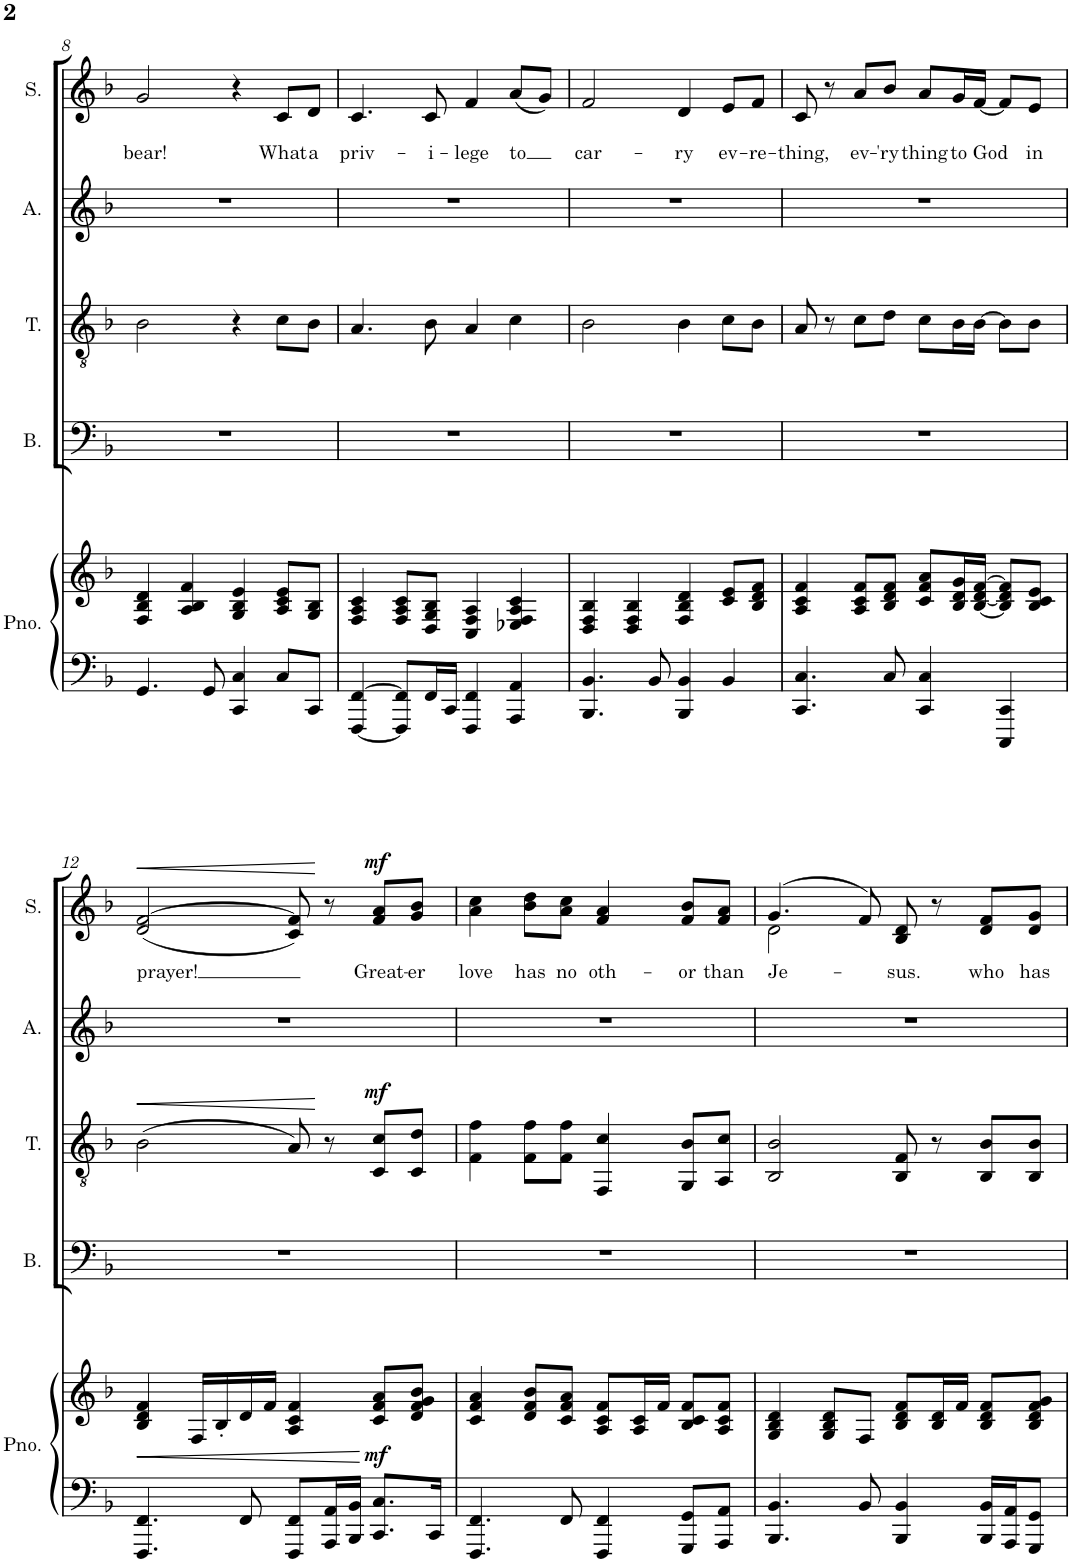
**kern	**kern	**dynam	**kern	**kern	**dynam	**kern	**kern	**text	**text	**dynam
*part5	*part5	*part5	*part4	*part3	*part3	*part2	*part1	*part1	*part1	*part1
*staff6	*staff5	*staff5/6	*staff4	*staff3	*staff3	*staff2	*staff1	*staff1	*staff1	*staff1
*I"Piano	*	*	*I"Bass	*I"Tenor	*	*I"Alto	*I"Soprano	*	*	*
*I'Pno.	*	*	*I'B.	*I'T.	*	*I'A.	*I'S.	*	*	*
!!LO:PB:g=z
*clefF4	*clefG2	*	*clefF4	*clefGv2	*	*clefG2	*clefG2	*	*	*
*k[b-]	*k[b-]	*	*k[b-]	*k[b-]	*	*k[b-]	*k[b-]	*	*	*
*	*	*	*	*F:	*	*	*F:	*	*	*
*M4/4	*M4/4	*	*M4/4	*M4/4	*	*M4/4	*M4/4	*	*	*
=8	=8	=8	=8	=8	=8	=8	=8	=8	=8	=8
!	!	!	!	!	!	!	!	!	!LO:LY:b	!
4.GG/	4F/ 4B-/ 4d/	.	1r	2B-\	.	1r	2g/	.	bear!	.
.	4A/ 4B-/ 4f/	.	.	.	.	.	.	.	.	.
8GG/	.	.	.	.	.	.	.	.	.	.
4CC/ 4C/	4G/ 4B-/ 4e/	.	.	4r	.	.	4r	.	.	.
!	!	!	!	!	!	!	!	!	!LO:LY:b	!
8C/L	8A/ 8c/ 8e/L	.	.	8c\L	.	.	8c/L	.	What	.
!	!	!	!	!	!	!	!	!	!LO:LY:b	!
8CC/J	8G/ 8B-/J	.	.	8B-\J	.	.	8d/J	.	a	.
=9	=9	=9	=9	=9	=9	=9	=9	=9	=9	=9
!	!	!	!	!	!	!	!	!	!LO:LY:b	!
[4FFF/ [4FF/	4F/ 4A/ 4c/	.	1r	4.A/	.	1r	4.c/	.	priv-	.
8FFF/] 8FF/]L	8F/ 8A/ 8c/L	.	.	.	.	.	.	.	.	.
!	!	!	!	!	!	!	!	!	!LO:LY:b	!
16FF/L	8D/ 8G/ 8B-/J	.	.	8B-\	.	.	8c/	.	-i-	.
16CC/JJ	.	.	.	.	.	.	.	.	.	.
!	!	!	!	!	!	!	!	!	!LO:LY:b	!
4FFF/ 4FF/	4C/ 4F/ 4A/	.	.	4A/	.	.	4f/	.	-lege	.
!	!	!	!	!	!	!	!	!	!LO:LY:b	!
4AAA/ 4AA/	4E-X/ 4F/ 4A/ 4c/	.	.	4c\	.	.	(<8a/L	.	to	.
.	.	.	.	.	.	.	8g/J)	.	.	.
=10	=10	=10	=10	=10	=10	=10	=10	=10	=10	=10
!	!	!	!	!	!	!	!	!	!LO:LY:b	!
4.BBB-/ 4.BB-/	4D/ 4F/ 4B-/	.	1r	2B-\	.	1r	2f/	.	car-	.
.	4D/ 4F/ 4B-/	.	.	.	.	.	.	.	.	.
8BB-/	.	.	.	.	.	.	.	.	.	.
!	!	!	!	!	!	!	!	!	!LO:LY:b	!
4BBB-/ 4BB-/	4F/ 4B-/ 4d/	.	.	4B-\	.	.	4d/	.	-ry	.
!	!	!	!	!	!	!	!	!	!LO:LY:b	!
4BB-/	8c/ 8e/L	.	.	8c\L	.	.	8e/L	.	ev-	.
!	!	!	!	!	!	!	!	!	!LO:LY:b	!
.	8B-/ 8d/ 8f/J	.	.	8B-\J	.	.	8f/J	.	-re-	.
=11	=11	=11	=11	=11	=11	=11	=11	=11	=11	=11
!	!	!	!	!	!	!	!	!	!LO:LY:b	!
4.CC/ 4.C/	4A/ 4c/ 4f/	.	1r	8A/	.	1r	8c/	.	-thing,	.
.	.	.	.	8r	.	.	8r	.	.	.
!	!	!	!	!	!	!	!	!	!LO:LY:b	!
.	8A/ 8c/ 8f/L	.	.	8c\L	.	.	8a/L	.	ev-	.
!	!	!	!	!	!	!	!	!	!LO:LY:b	!
8C/	8B-/ 8d/ 8f/J	.	.	8d\J	.	.	8b-/J	.	-'ry	.
!	!	!	!	!	!	!	!	!	!LO:LY:b	!
4CC/ 4C/	8c/ 8f/ 8a/L	.	.	8c\L	.	.	8a/L	.	thing	.
!	!	!	!	!	!	!	!	!	!LO:LY:b	!
.	16B-/ 16d/ 16g/L	.	.	16B-\L	.	.	16g/L	.	to	.
!	!	!	!	!	!	!	!	!	!LO:LY:b	!
.	[16B-/ [16d/ [16f/JJ	.	.	[16B-\JJ	.	.	[16f/JJ	.	God	.
4CCC/ 4CC/	8B-/] 8d/] 8f/]L	.	.	8B-\L]	.	.	8f/L]	.	.	.
!	!	!	!	!	!	!	!	!	!LO:LY:b	!
.	8B-/ 8c/ 8e/J	.	.	8B-\J	.	.	8e/J	.	in	.
!!LO:LB:g=z
=12	=12	=12	=12	=12	=12	=12	=12	=12	=12	=12
!	!	!LO:HP:b	!	!	!LO:HP:b	!	!	!	!LO:LY:b	!LO:HP:b
4.FFF/ 4.FF/	4B-/ 4d/ 4f/	<	1r	(>2B-\	<	1r	(<2d/ [2f/	.	prayer!	<
.	16F/LL	.	.	.	.	.	.	.	.	.
.	16B-'/	.	.	.	.	.	.	.	.	.
8FF/	16d/	.	.	.	.	.	.	.	.	.
.	16f/JJ	.	.	.	.	.	.	.	.	.
8FFF/ 8FF/L	4A/ 4c/ 4f/	.	.	8A/)	.	.	8c/ 8f/])	.	.	.
16AAA/ 16AA/L	.	.	.	8r	[	.	8r	.	.	[
16BBB-/ 16BB-/JJ	.	.	.	.	.	.	.	.	.	.
!	!	!LO:DY:n=1:b	!	!	!LO:DY:a	!	!	!	!LO:LY:b	!LO:DY:a
8.CC/ 8.C/L	8c/ 8f/ 8a/L	[ mf	.	8C/ 8c/L	mf	.	8f/ 8a/L	.	Great-	mf
!	!	!	!	!	!	!	!	!	!LO:LY:b	!
.	8d/ 8f/ 8g/ 8b-/J	.	.	8C/ 8d/J	.	.	8g/ 8b-/J	.	-er	.
16CC/Jk	.	.	.	.	.	.	.	.	.	.
=13	=13	=13	=13	=13	=13	=13	=13	=13	=13	=13
!	!	!	!	!	!	!	!	!	!LO:LY:b	!
4.FFF/ 4.FF/	4c/ 4f/ 4a/	.	1r	4F\ 4f\	.	1r	4a\ 4cc\	.	love	.
!	!	!	!	!	!	!	!	!	!LO:LY:b	!
.	8d/ 8f/ 8b-/L	.	.	8F\ 8f\L	.	.	8b-\ 8dd\L	.	has	.
!	!	!	!	!	!	!	!	!	!LO:LY:b	!
8FF/	8c/ 8f/ 8a/J	.	.	8F\ 8f\J	.	.	8a\ 8cc\J	.	no	.
!	!	!	!	!	!	!	!	!	!LO:LY:b	!
4FFF/ 4FF/	8A/ 8c/ 8f/L	.	.	4FF/ 4c/	.	.	4f/ 4a/	.	oth-	.
.	16A/ 16c/L	.	.	.	.	.	.	.	.	.
.	16f/JJ	.	.	.	.	.	.	.	.	.
!	!	!	!	!	!	!	!	!	!LO:LY:b	!
8GGG/ 8GG/L	8B-/ 8c/ 8f/L	.	.	8GG/ 8B-/L	.	.	8f/ 8b-/L	.	-or	.
!	!	!	!	!	!	!	!	!	!LO:LY:b	!
8AAA/ 8AA/J	8A/ 8c/ 8f/J	.	.	8AA/ 8c/J	.	.	8f/ 8a/J	.	than	.
=14	=14	=14	=14	=14	=14	=14	=14	=14	=14	=14
!	!	!	!	!	!	!	!	!	!LO:LY:b	!
*	*	*	*	*	*	*	*^	*	*	*
4.BBB-/ 4.BB-/	4G/ 4B-/ 4d/	.	1r	2BB-/ 2B-/	.	1r	(>4.g/	2d\	.	Je-	.
.	8G/ 8B-/ 8d/L	.	.	.	.	.	.	.	.	.	.
8BB-/	8F/J	.	.	.	.	.	8f/)	.	.	.	.
!	!	!	!	!	!	!	!	!	!	!LO:LY:b	!
4BBB-/ 4BB-/	8B-/ 8d/ 8f/L	.	.	8BB-/ 8F/	.	.	8B-/ 8d/	2ryy	.	-sus.	.
.	16B-/ 16d/L	.	.	8r	.	.	8r	.	.	.	.
.	16f/JJ	.	.	.	.	.	.	.	.	.	.
!	!	!	!	!	!	!	!	!	!	!LO:LY:b	!
16BBB-/ 16BB-/LL	8B-/ 8d/ 8f/L	.	.	8BB-/ 8B-/L	.	.	8d/ 8f/L	.	.	who	.
16AAA/ 16AA/J	.	.	.	.	.	.	.	.	.	.	.
!	!	!	!	!	!	!	!	!	!	!LO:LY:b	!
8GGG/ 8GG/J	8B-/ 8d/ 8f/ 8g/J	.	.	8BB-/ 8B-/J	.	.	8d/ 8g/J	.	.	has	.
*	*	*	*	*	*	*	*v	*v	*	*	*
=	=	=	=	=	=	=	=	=	=	=
*-	*-	*-	*-	*-	*-	*-	*-	*-	*-	*-
